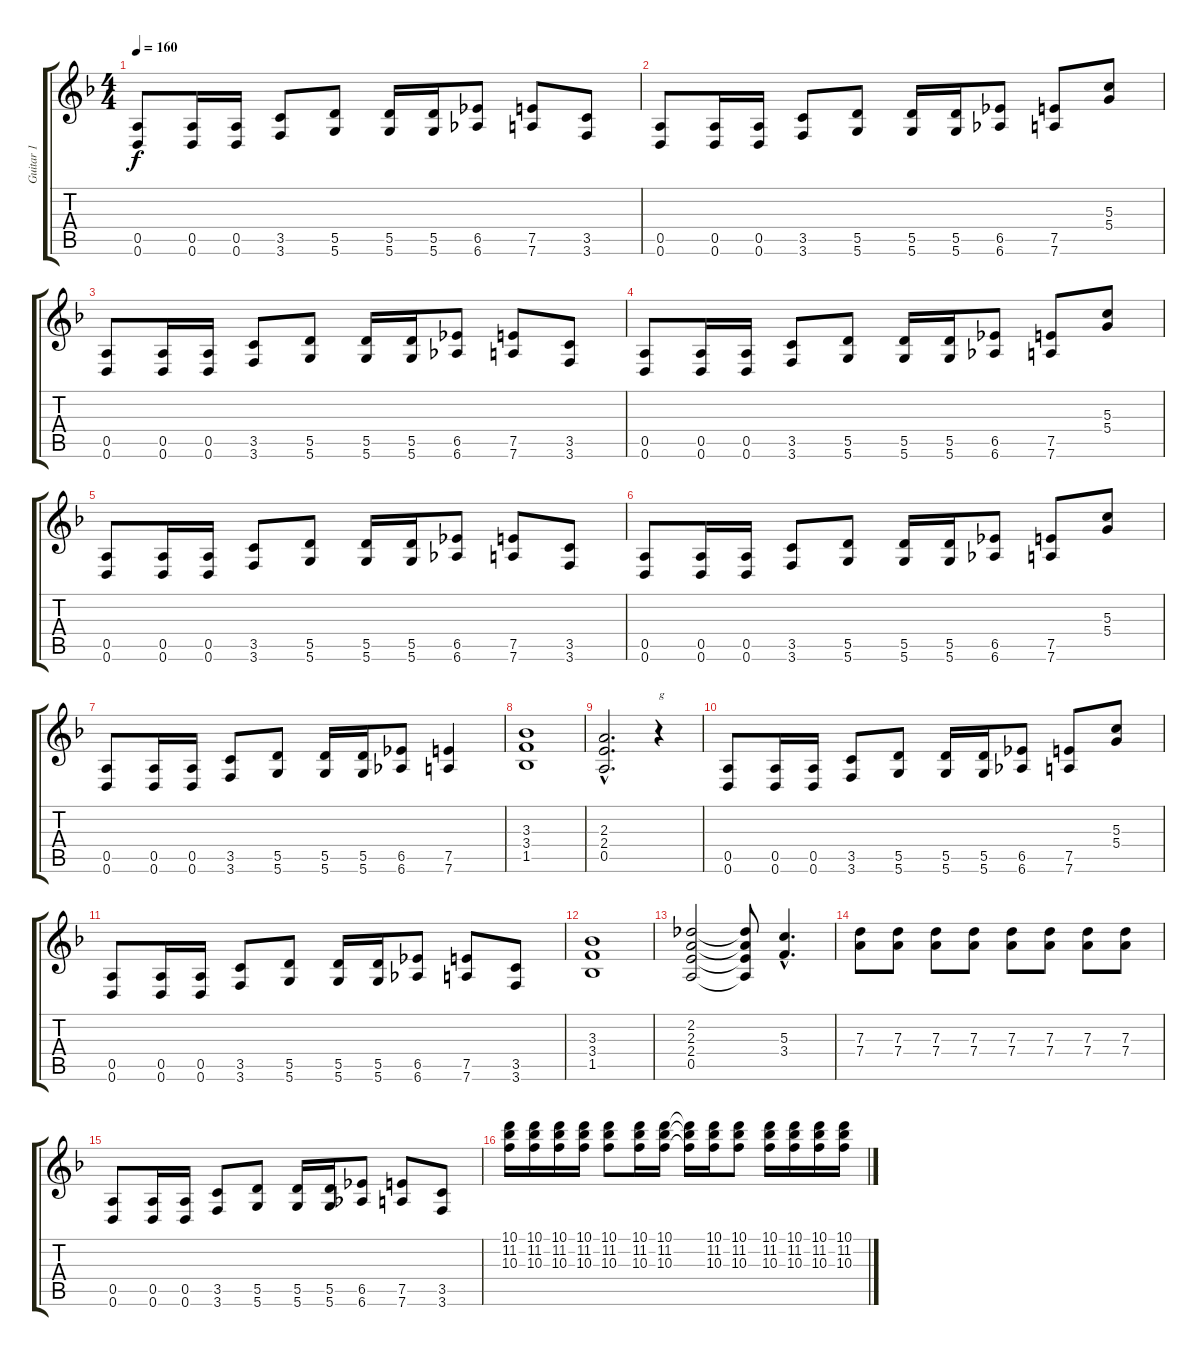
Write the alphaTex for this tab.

\track ("Guitar 1" "Guitar 1") {instrument distortionguitar}
\staff {score tabs}
\tuning (E4 B3 G3 D3 A2 D2) {hide}
\ts (4 4)
\tempo 160
\clef g2
\ks f
(0.5 0.6).8{dy f} (0.5 0.6).16 (0.5 0.6).16 (3.5 3.6).8 (5.5 5.6).8 (5.5 5.6).16 (5.5 5.6).16 (6.5 6.6).8 (7.5 7.6).8 (3.5 3.6).8 |
(0.5 0.6).8 (0.5 0.6).16 (0.5 0.6).16 (3.5 3.6).8 (5.5 5.6).8 (5.5 5.6).16 (5.5 5.6).16 (6.5 6.6).8 (7.5 7.6).8 (5.3 5.4).8 |
(0.5 0.6).8 (0.5 0.6).16 (0.5 0.6).16 (3.5 3.6).8 (5.5 5.6).8 (5.5 5.6).16 (5.5 5.6).16 (6.5 6.6).8 (7.5 7.6).8 (3.5 3.6).8 |
(0.5 0.6).8 (0.5 0.6).16 (0.5 0.6).16 (3.5 3.6).8 (5.5 5.6).8 (5.5 5.6).16 (5.5 5.6).16 (6.5 6.6).8 (7.5 7.6).8 (5.3 5.4).8 |
(0.5 0.6).8 (0.5 0.6).16 (0.5 0.6).16 (3.5 3.6).8 (5.5 5.6).8 (5.5 5.6).16 (5.5 5.6).16 (6.5 6.6).8 (7.5 7.6).8 (3.5 3.6).8 |
(0.5 0.6).8 (0.5 0.6).16 (0.5 0.6).16 (3.5 3.6).8 (5.5 5.6).8 (5.5 5.6).16 (5.5 5.6).16 (6.5 6.6).8 (7.5 7.6).8 (5.3 5.4).8 |
(0.5 0.6).8 (0.5 0.6).16 (0.5 0.6).16 (3.5 3.6).8 (5.5 5.6).8 (5.5 5.6).16 (5.5 5.6).16 (6.5 6.6).8 (7.5 7.6).4 |
(3.3 3.4 1.5).1 |
(2.3{hac} 2.4{hac} 0.5{hac}).2{d} r.4{txt "g"} |
(0.5 0.6).8 (0.5 0.6).16 (0.5 0.6).16 (3.5 3.6).8 (5.5 5.6).8 (5.5 5.6).16 (5.5 5.6).16 (6.5 6.6).8 (7.5 7.6).8 (5.3 5.4).8 |
(0.5 0.6).8 (0.5 0.6).16 (0.5 0.6).16 (3.5 3.6).8 (5.5 5.6).8 (5.5 5.6).16 (5.5 5.6).16 (6.5 6.6).8 (7.5 7.6).8 (3.5 3.6).8 |
(3.3 3.4 1.5).1 |
(2.2 2.3 2.4 0.5).2 (2.2{t} 2.3{t} 2.4{t} 0.5{t}).8 (5.3{hac} 3.4{hac}).4{d} |
(7.3 7.4).8 (7.3 7.4).8 (7.3 7.4).8 (7.3 7.4).8 (7.3 7.4).8 (7.3 7.4).8 (7.3 7.4).8 (7.3 7.4).8 |
(0.5 0.6).8 (0.5 0.6).16 (0.5 0.6).16 (3.5 3.6).8 (5.5 5.6).8 (5.5 5.6).16 (5.5 5.6).16 (6.5 6.6).8 (7.5 7.6).8 (3.5 3.6).8 |
(10.1 11.2 10.3).16{volume 9} (10.1 11.2 10.3).16 (10.1 11.2 10.3).16 (10.1 11.2 10.3).16 (10.1 11.2 10.3).8 (10.1 11.2 10.3).16 (10.1 11.2 10.3).16 (10.1{t} 11.2{t} 10.3{t}).16 (10.1 11.2 10.3).16 (10.1 11.2 10.3).8 (10.1 11.2 10.3).16 (10.1 11.2 10.3).16 (10.1 11.2 10.3).16 (10.1 11.2 10.3).16
